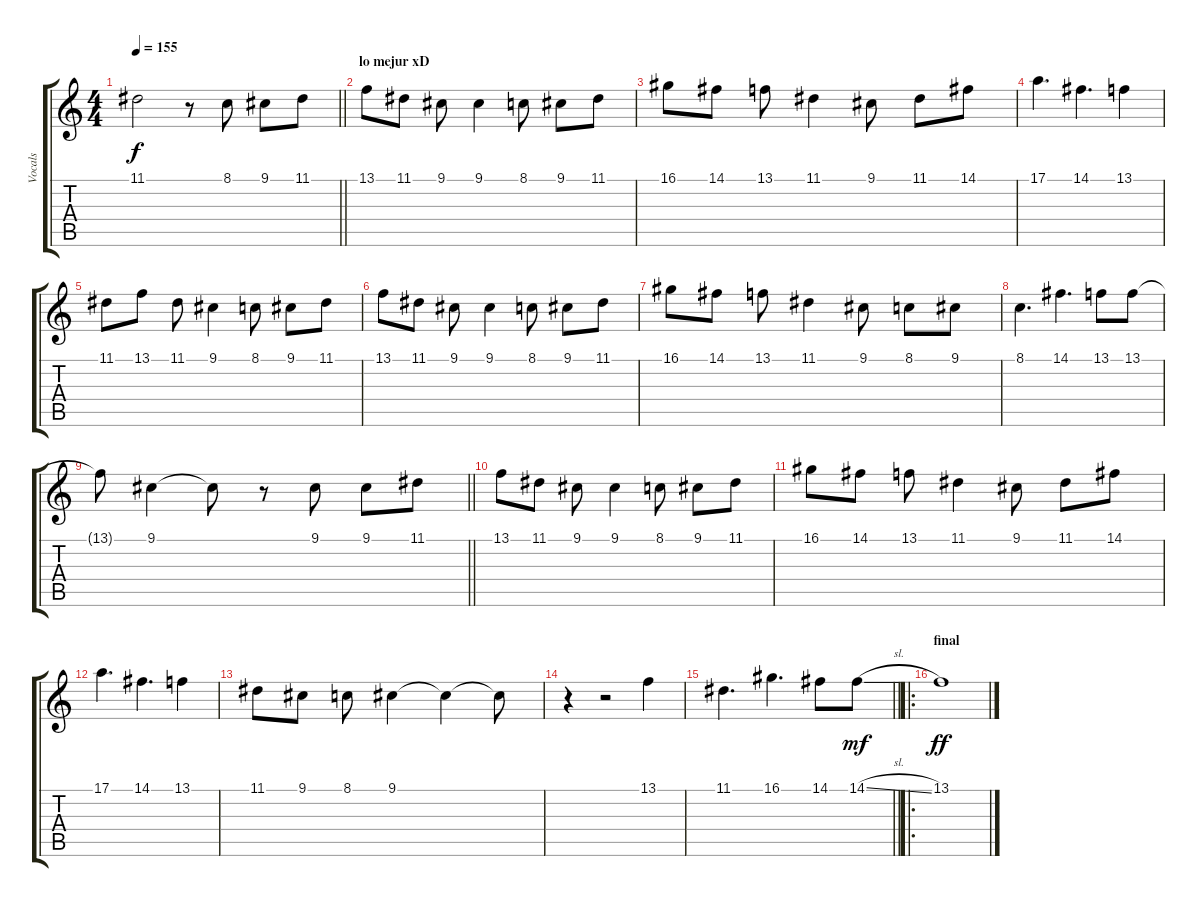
\track ("Vocals " "Vocals ") {instrument voiceoohs}
\staff {score tabs}
\tuning (E4 B3 G3 D3 A2 E2) {hide}
\ts (4 4)
\tempo 155
\clef g2
\barLineRight lightlight
\ks c
11.1{t}.2{dy f} r.8 8.1.8 9.1.8 11.1.8 |
\section ("" "lo mejur xD")
13.1.8 11.1.8 9.1.8 9.1.4 8.1.8 9.1.8 11.1.8 |
16.1.8 14.1.8 13.1.8 11.1.4 9.1.8 11.1.8 14.1.8 |
17.1.4{d} 14.1.4{d} 13.1.4 |
11.1.8 13.1.8 11.1.8 9.1.4 8.1.8 9.1.8 11.1.8 |
13.1.8 11.1.8 9.1.8 9.1.4 8.1.8 9.1.8 11.1.8 |
16.1.8 14.1.8 13.1.8 11.1.4 9.1.8 8.1.8 9.1.8 |
8.1.4{d} 14.1.4{d} 13.1.8 13.1.8 |
\barLineRight lightlight
13.1{t}.8 9.1.4 9.1{t}.8 r.8 9.1.8 9.1.8 11.1.8 |
13.1.8 11.1.8 9.1.8 9.1.4 8.1.8 9.1.8 11.1.8 |
16.1.8 14.1.8 13.1.8 11.1.4 9.1.8 11.1.8 14.1.8 |
17.1.4{d} 14.1.4{d} 13.1.4 |
11.1.8 9.1.8 8.1.8 9.1.4 9.1{t}.4 9.1{t}.8 |
r.4 r.2 13.1.4 |
\barLineRight lightlight
11.1.4{d} 16.1.4{d} 14.1.8 14.1{sl}.8{dy mf} |
\ro
\section ("" "final")
13.1.1{dy ff}
